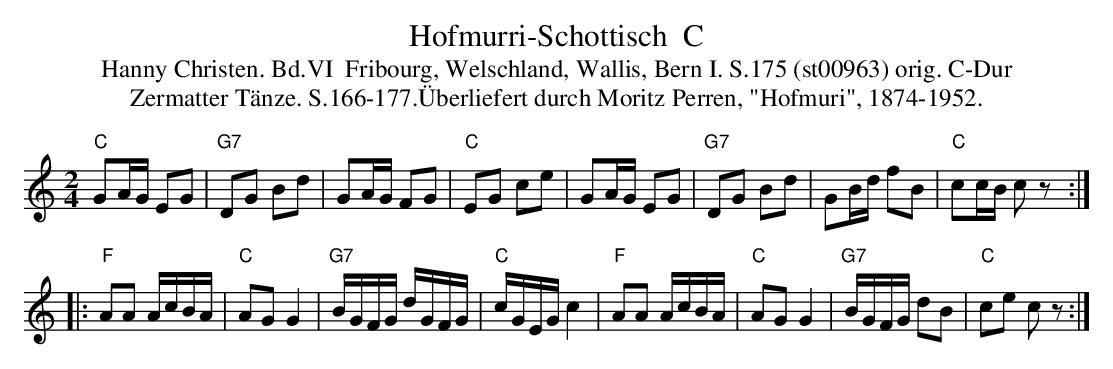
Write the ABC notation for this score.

X:1
T: Hofmurri-Schottisch  C
T:Hanny Christen. Bd.VI  Fribourg, Welschland, Wallis, Bern I. S.175 (st00963) orig. C-Dur
T: Zermatter T\"anze. S.166-177.\"Uberliefert durch Moritz Perren, "Hofmuri", 1874-1952.
M:2/4
L:1/16
K:C %%MIDI gchordon
"C"G2AG E2G2 | "G7"D2G2 B2d2 | G2AG F2G2 | "C"E2G2 c2e2 | G2AG E2G2 | "G7"D2G2 B2d2 | G2Bd f2B2 | "C"c2cB c2z2 :|
|: "F"A2A2 AcBA | "C"A2G2G4 | "G7"BGFG dGFG | "C"cGEGc4 | "F"A2A2 AcBA | "C"A2G2G4 | "G7"BGFG d2B2 | "C"c2e2 c2z2 :|
